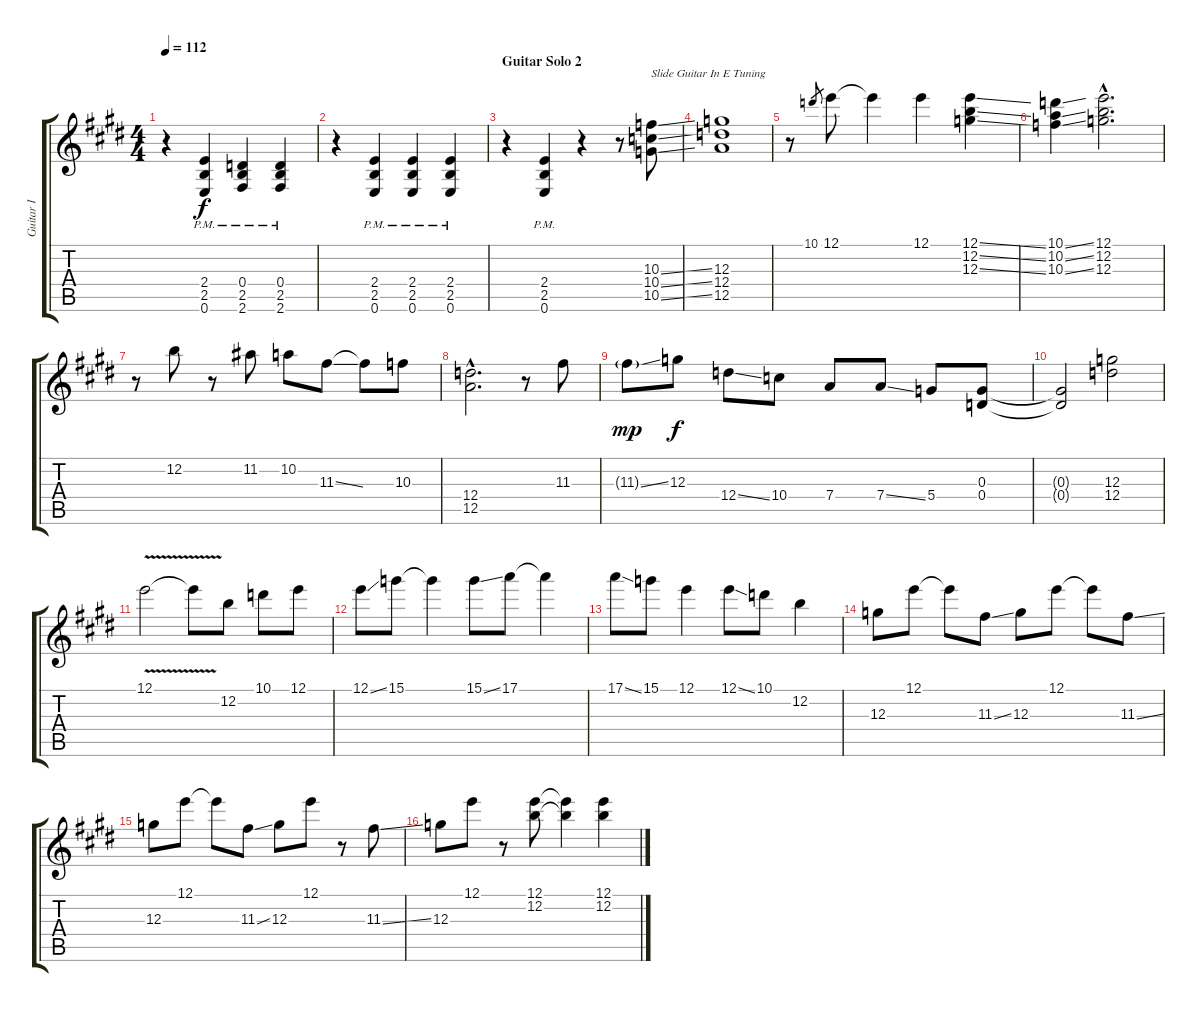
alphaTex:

\track ("Guitar I" "Guitar I") {instrument electricguitarclean}
\staff {score tabs}
\tuning (E4 B3 G3 D3 A2 E2) {hide}
\ts (4 4)
\tempo 112
\clef g2
\ks e
r.4{dy f} (2.4{pm} 2.5{pm} 0.6{pm}).4 (0.4{pm} 2.5{pm} 2.6{pm}).4 (0.4{pm} 2.5{pm} 2.6{pm}).4 |
r.4 (2.4{pm} 2.5{pm} 0.6{pm}).4 (2.4{pm} 2.5{pm} 0.6{pm}).4 (2.4{pm} 2.5{pm} 0.6{pm}).4 |
\section ("" "Guitar Solo 2")
r.4 (2.4{pm} 2.5{pm} 0.6{pm}).4 r.4 r.8 (10.3{ss} 10.4{ss} 10.5{ss}).8{txt "Slide Guitar In E Tuning"} |
(12.3 12.4 12.5).1 |
r.8 10.1.8{gr} 12.1.8 12.1{t}.4 12.1.4 (12.1{ss} 12.2{ss} 12.3{ss}).4 |
(10.1{ss} 10.2{ss} 10.3{ss}).4 (12.1{hac} 12.2{hac} 12.3{hac}).2{d} |
r.8 12.2.8 r.8 11.2.8 10.2.8 11.3{ss}.8 11.3{t}.8 10.3.8 |
(12.4{hac} 12.5{hac}).2{d} r.8 11.3.8 |
11.3{ss g}.8{dy mp} 12.3.8{dy f} 12.4{ss}.8 10.4.8 7.4.8 7.4{ss}.8 5.4.8 (0.3 0.4).8 |
(0.3{t} 0.4{t}).2 (12.3 12.4).2 |
12.1{v}.2 12.1{t}.8 12.2.8 10.1.8 12.1.8 |
12.1{ss}.8 15.1.8 15.1{t}.4 15.1{ss}.8 17.1.8 17.1{t}.4 |
17.1{ss}.8 15.1.8 12.1.4 12.1{ss}.8 10.1.8 12.2.4 |
12.3.8 12.1.8 12.1{t}.8 11.3{ss}.8 12.3.8 12.1.8 12.1{t}.8 11.3{ss}.8 |
12.3.8 12.1.8 12.1{t}.8 11.3{ss}.8 12.3.8 12.1.8 r.8 11.3{ss}.8 |
12.3.8 12.1.8 r.8 (12.1 12.2).8 (12.1{t} 12.2{t}).4 (12.1 12.2).4
